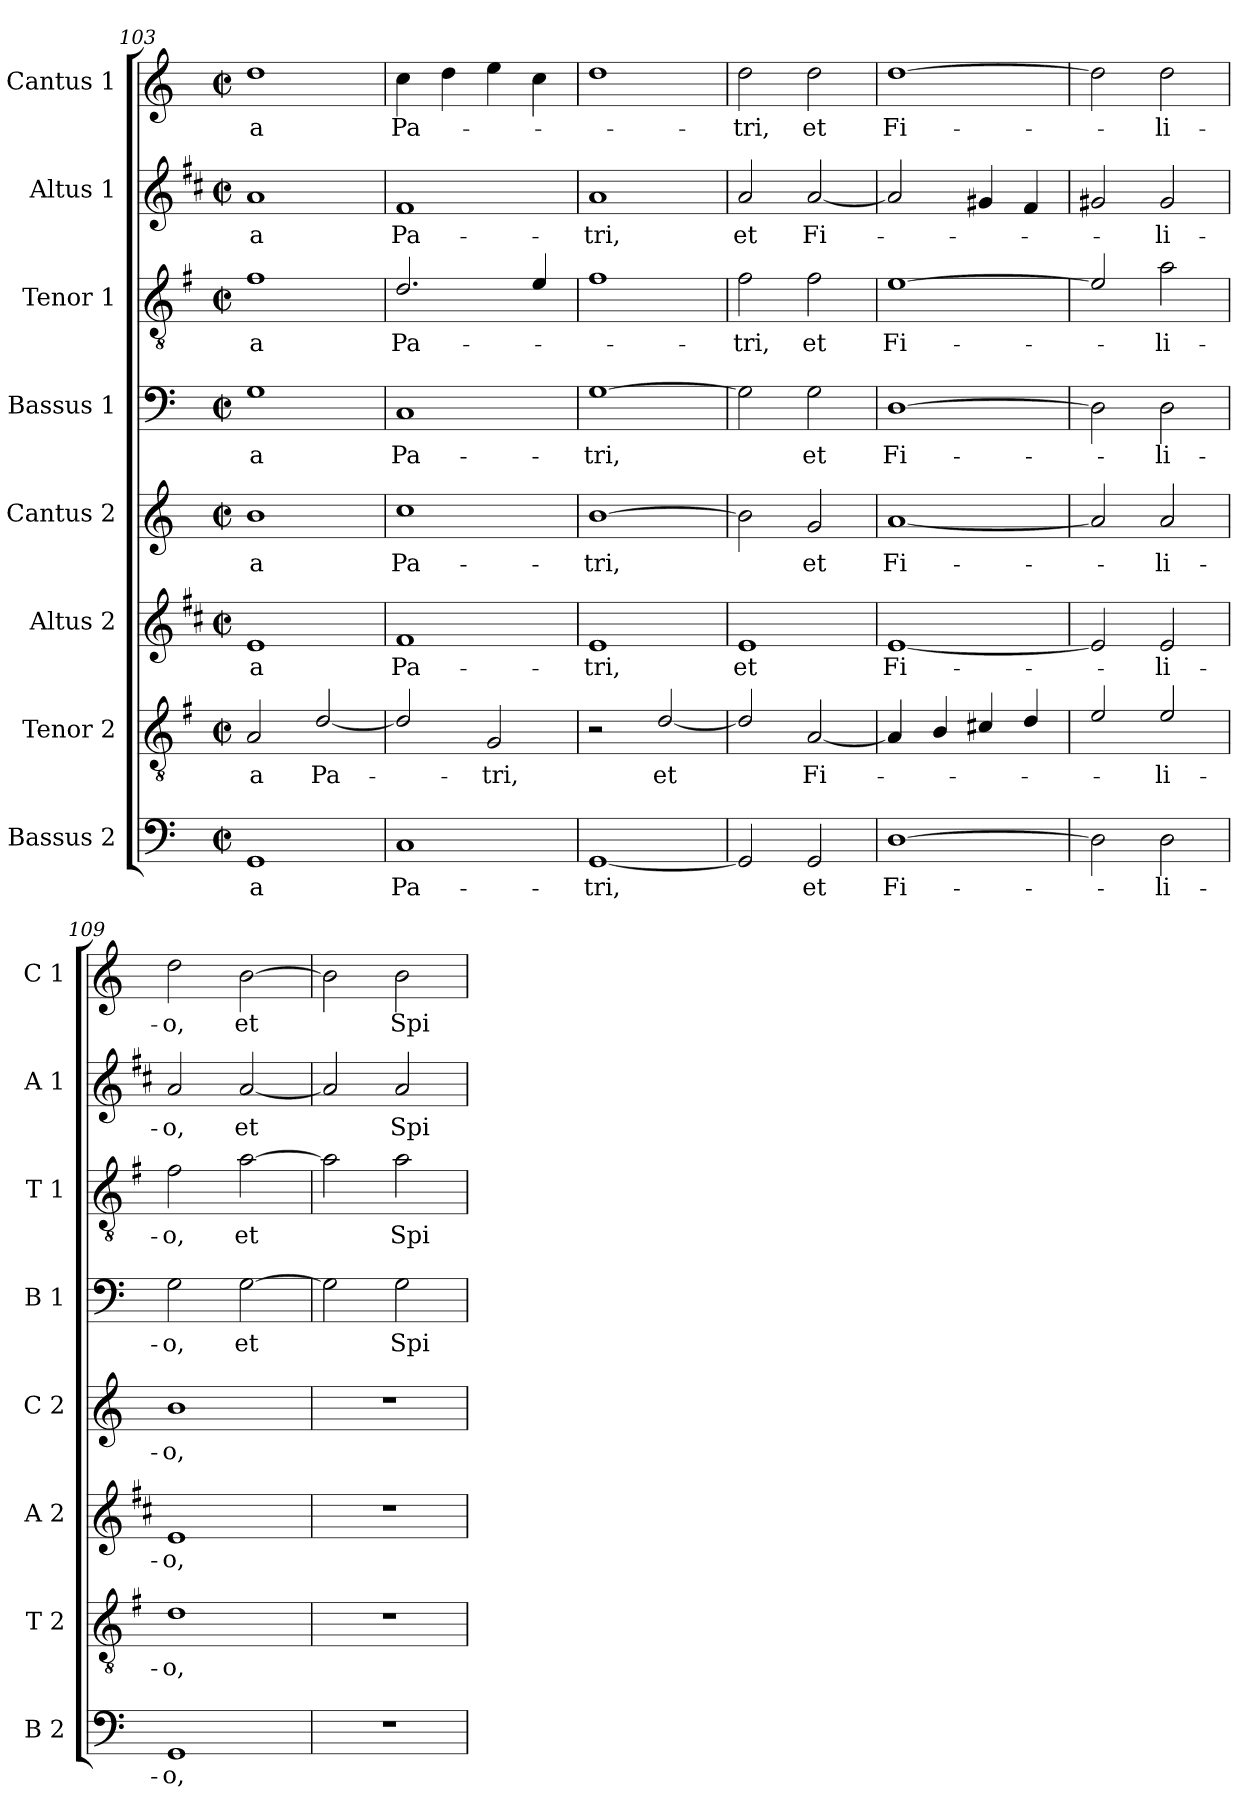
**kern	**text	**kern	**text	**kern	**text	**kern	**text	**kern	**text	**kern	**text	**kern	**text	**kern	**text
*part8	*part8	*part7	*part7	*part6	*part6	*part5	*part5	*part4	*part4	*part3	*part3	*part2	*part2	*part1	*part1
*staff8	*staff8	*staff7	*staff7	*staff6	*staff6	*staff5	*staff5	*staff4	*staff4	*staff3	*staff3	*staff2	*staff2	*staff1	*staff1
*I"Bassus 2	*	*I"Tenor 2	*	*I"Altus 2	*	*I"Cantus 2	*	*I"Bassus 1	*	*I"Tenor 1	*	*I"Altus 1	*	*I"Cantus 1	*
*I'B 2	*	*I'T 2	*	*I'A 2	*	*I'C 2	*	*I'B 1	*	*I'T 1	*	*I'A 1	*	*I'C 1	*
*clefF4	*	*clefGv2	*	*clefG2	*	*clefG2	*	*clefF4	*	*clefGv2	*	*clefG2	*	*clefG2	*
*	*	*ITrd4c7	*	*ITrd1c2	*	*	*	*	*	*ITrd4c7	*	*ITrd1c2	*	*	*
*k[]	*	*k[]	*	*k[]	*	*k[]	*	*k[]	*	*k[]	*	*k[]	*	*k[]	*
*C:	*	*C:	*	*C:	*	*C:	*	*C:	*	*C:	*	*C:	*	*C:	*
*M2/2	*	*M2/2	*	*M2/2	*	*M2/2	*	*M2/2	*	*M2/2	*	*M2/2	*	*M2/2	*
*met(c|)	*	*met(c|)	*	*met(c|)	*	*met(c|)	*	*met(c|)	*	*met(c|)	*	*met(c|)	*	*met(c|)	*
=103	=103	=103	=103	=103	=103	=103	=103	=103	=103	=103	=103	=103	=103	=103	=103
!	!LO:LY:b	!	!LO:LY:b	!	!LO:LY:b	!	!LO:LY:b	!	!LO:LY:b	!	!LO:LY:b	!	!LO:LY:b	!	!LO:LY:b
1GG	-a	2D/	-a	1d	-a	1b	-a	1G	-a	1B	-a	1g	-a	1dd	-a
!	!	!	!LO:LY:b	!	!	!	!	!	!	!	!	!	!	!	!
.	.	[2G/	Pa-	.	.	.	.	.	.	.	.	.	.	.	.
=104	=104	=104	=104	=104	=104	=104	=104	=104	=104	=104	=104	=104	=104	=104	=104
!	!LO:LY:b	!	!	!	!LO:LY:b	!	!LO:LY:b	!	!LO:LY:b	!	!LO:LY:b	!	!LO:LY:b	!	!LO:LY:b
1C	Pa-	2G/]	.	1e	Pa-	1cc	Pa-	1C	Pa-	2.G/	Pa-	1e	Pa-	4cc\	Pa-
.	.	.	.	.	.	.	.	.	.	.	.	.	.	4dd\	.
!	!	!	!LO:LY:b	!	!	!	!	!	!	!	!	!	!	!	!
.	.	2C/	-tri,	.	.	.	.	.	.	.	.	.	.	4ee\	.
.	.	.	.	.	.	.	.	.	.	4A/	.	.	.	4cc\	.
!!LO:LB:g=z
=105	=105	=105	=105	=105	=105	=105	=105	=105	=105	=105	=105	=105	=105	=105	=105
!	!LO:LY:b	!	!	!	!LO:LY:b	!	!LO:LY:b	!	!LO:LY:b	!	!	!	!LO:LY:b	!	!
[1GG	-tri,	2r	.	1d	-tri,	[1b	-tri,	[1G	-tri,	1B	.	1g	-tri,	1dd	.
!	!	!	!LO:LY:b	!	!	!	!	!	!	!	!	!	!	!	!
.	.	[2G/	et	.	.	.	.	.	.	.	.	.	.	.	.
=106	=106	=106	=106	=106	=106	=106	=106	=106	=106	=106	=106	=106	=106	=106	=106
!	!	!	!	!	!LO:LY:b	!	!	!	!	!	!LO:LY:b	!	!LO:LY:b	!	!LO:LY:b
2GG/]	.	2G/]	.	1d	et	2b\]	.	2G\]	.	2B\	-tri,	2g/	et	2dd\	-tri,
!	!LO:LY:b	!	!LO:LY:b	!	!	!	!LO:LY:b	!	!LO:LY:b	!	!LO:LY:b	!	!LO:LY:b	!	!LO:LY:b
2GG/	et	[2D/	Fi-	.	.	2g/	et	2G\	et	2B\	et	[2g/	Fi-	2dd\	et
=107	=107	=107	=107	=107	=107	=107	=107	=107	=107	=107	=107	=107	=107	=107	=107
!	!LO:LY:b	!	!	!	!LO:LY:b	!	!LO:LY:b	!	!LO:LY:b	!	!LO:LY:b	!	!	!	!LO:LY:b
[1D	Fi-	4D/]	.	[1d	Fi-	[1a	Fi-	[1D	Fi-	[1A	Fi-	2g/]	.	[1dd	Fi-
.	.	4E/	.	.	.	.	.	.	.	.	.	.	.	.	.
.	.	4F#X/	.	.	.	.	.	.	.	.	.	4f#X/	.	.	.
.	.	4G/	.	.	.	.	.	.	.	.	.	4e/	.	.	.
=108	=108	=108	=108	=108	=108	=108	=108	=108	=108	=108	=108	=108	=108	=108	=108
2D\]	.	2A/	.	2d/]	.	2a/]	.	2D\]	.	2A/]	.	2f#X/	.	2dd\]	.
!	!LO:LY:b	!	!LO:LY:b	!	!LO:LY:b	!	!LO:LY:b	!	!LO:LY:b	!	!LO:LY:b	!	!LO:LY:b	!	!LO:LY:b
2D\	-li-	2A/	-li-	2d/	-li-	2a/	-li-	2D\	-li-	2d\	-li-	2f#/	-li-	2dd\	-li-
=109	=109	=109	=109	=109	=109	=109	=109	=109	=109	=109	=109	=109	=109	=109	=109
!	!LO:LY:b	!	!LO:LY:b	!	!LO:LY:b	!	!LO:LY:b	!	!LO:LY:b	!	!LO:LY:b	!	!LO:LY:b	!	!LO:LY:b
1GG	-o,	1G	-o,	1d	-o,	1b	-o,	2G\	-o,	2B\	-o,	2g/	-o,	2dd\	-o,
!	!	!	!	!	!	!	!	!	!LO:LY:b	!	!LO:LY:b	!	!LO:LY:b	!	!LO:LY:b
.	.	.	.	.	.	.	.	[2G\	et	[2d\	et	[2g/	et	[2b\	et
=110	=110	=110	=110	=110	=110	=110	=110	=110	=110	=110	=110	=110	=110	=110	=110
1r	.	1r	.	1r	.	1r	.	2G\]	.	2d\]	.	2g/]	.	2b\]	.
!	!	!	!	!	!	!	!	!	!LO:LY:b	!	!LO:LY:b	!	!LO:LY:b	!	!LO:LY:b
.	.	.	.	.	.	.	.	2G\	Spi-	2d\	Spi-	2g/	Spi-	2b\	Spi-
=	=	=	=	=	=	=	=	=	=	=	=	=	=	=	=
*-	*-	*-	*-	*-	*-	*-	*-	*-	*-	*-	*-	*-	*-	*-	*-
